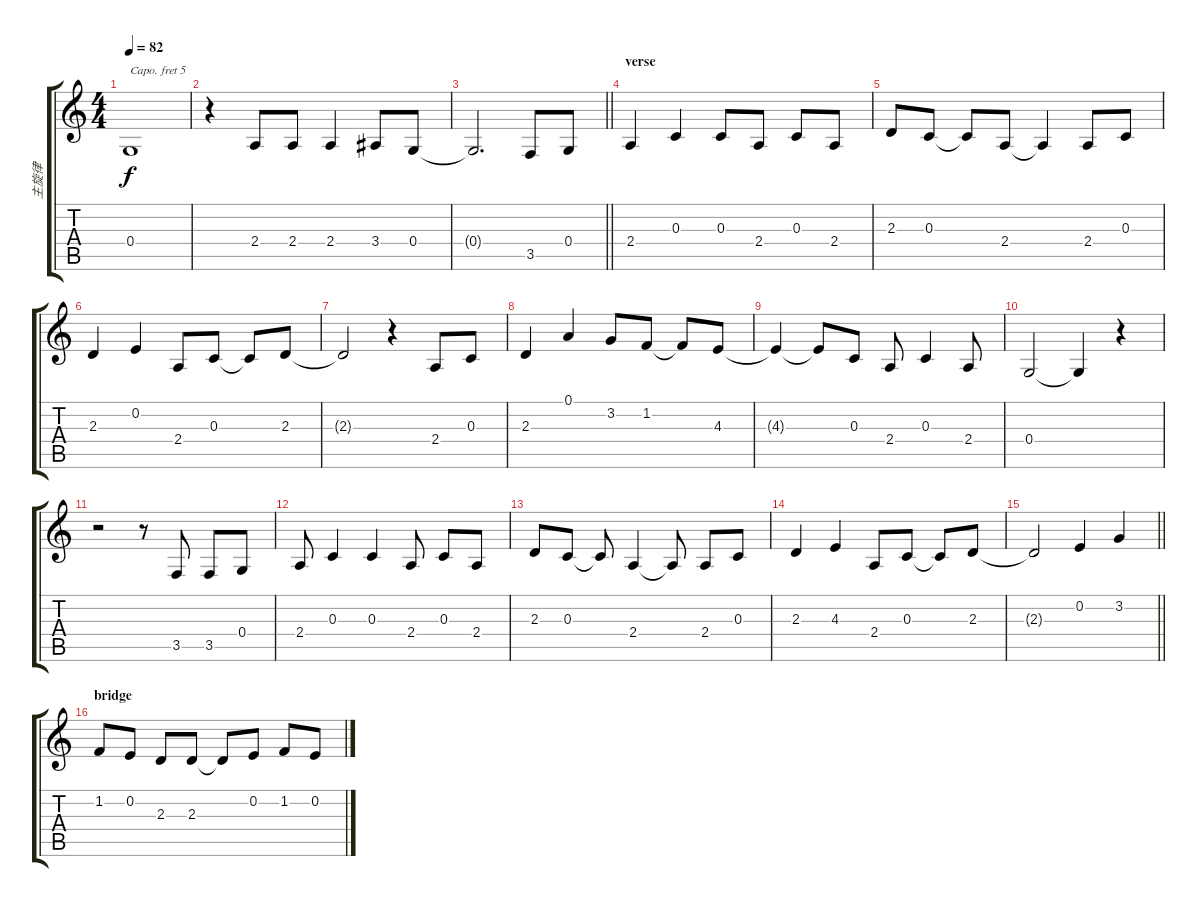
\track ("主旋律" "主旋律") {instrument violin}
\staff {score tabs}
\capo 5
\tuning (E4 B3 G3 D3 A2 E2) {hide}
\ts (4 4)
\tempo 82
\clef g2
\ks c
0.4{t}.1{dy f} |
r.4 2.4.8 2.4.8 2.4.4 3.4.8 0.4.8 |
\barLineRight lightlight
0.4{t}.2{d} 3.5.8 0.4.8 |
\section ("" "verse")
2.4.4 0.3.4 0.3.8 2.4.8 0.3.8 2.4.8 |
2.3.8 0.3.8 0.3{t}.8 2.4.8 2.4{t}.4 2.4.8 0.3.8 |
2.3.4 0.2.4 2.4.8 0.3.8 0.3{t}.8 2.3.8 |
2.3{t}.2 r.4 2.4.8 0.3.8 |
2.3.4 0.1.4 3.2.8 1.2.8 1.2{t}.8 4.3.8 |
4.3{t}.4 4.3{t}.8 0.3.8 2.4.8 0.3.4 2.4.8 |
0.4.2 0.4{t}.4 r.4 |
r.2 r.8 3.5.8 3.5.8 0.4.8 |
2.4.8 0.3.4 0.3.4 2.4.8 0.3.8 2.4.8 |
2.3.8 0.3.8 0.3{t}.8 2.4.4 2.4{t}.8 2.4.8 0.3.8 |
2.3.4 4.3.4 2.4.8 0.3.8 0.3{t}.8 2.3.8 |
\barLineRight lightlight
2.3{t}.2 0.2.4 3.2.4 |
\section ("" "bridge")
1.2.8 0.2.8 2.3.8 2.3.8 2.3{t}.8 0.2.8 1.2.8 0.2{h}.8
